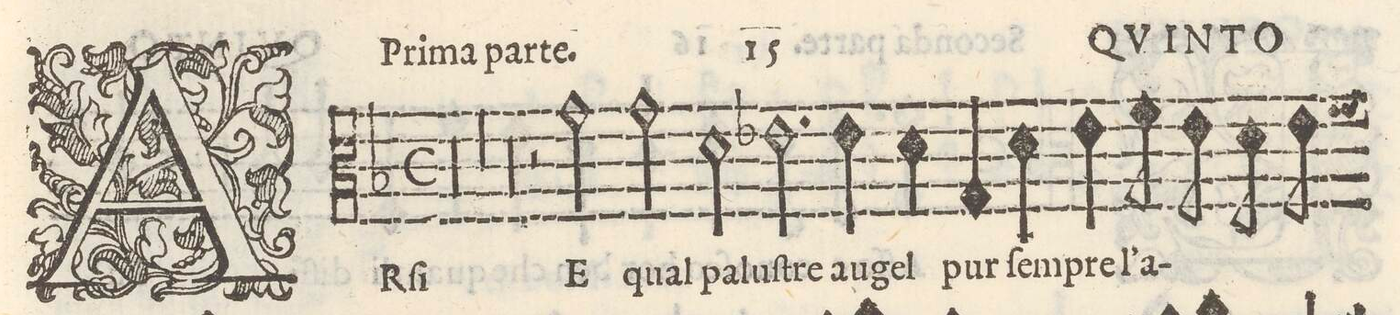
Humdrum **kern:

**kern	**text
*I"QVINTO	*
*clefC3	*
*k[b-]	*
*met(C)	*
*M2/1	*
00r	.
=2-	=2-
=3-	=3-
00r	.
=4-	=4-
=5-	=5-
00r	.
=6-	=6-
=7-	=7-
2r	.
2g\	E
2g\	qual
2d\	pa-
=8-	=8-
2.e-X\	-luſ-
4e-\	tre au-
4d\	-gel
4G/	pur
4d\	ſem-
4e-\	-pre
=9-	=9-
8f\	l'a-
8eny\	.
8d\	.
8e\	.
*-	*-
